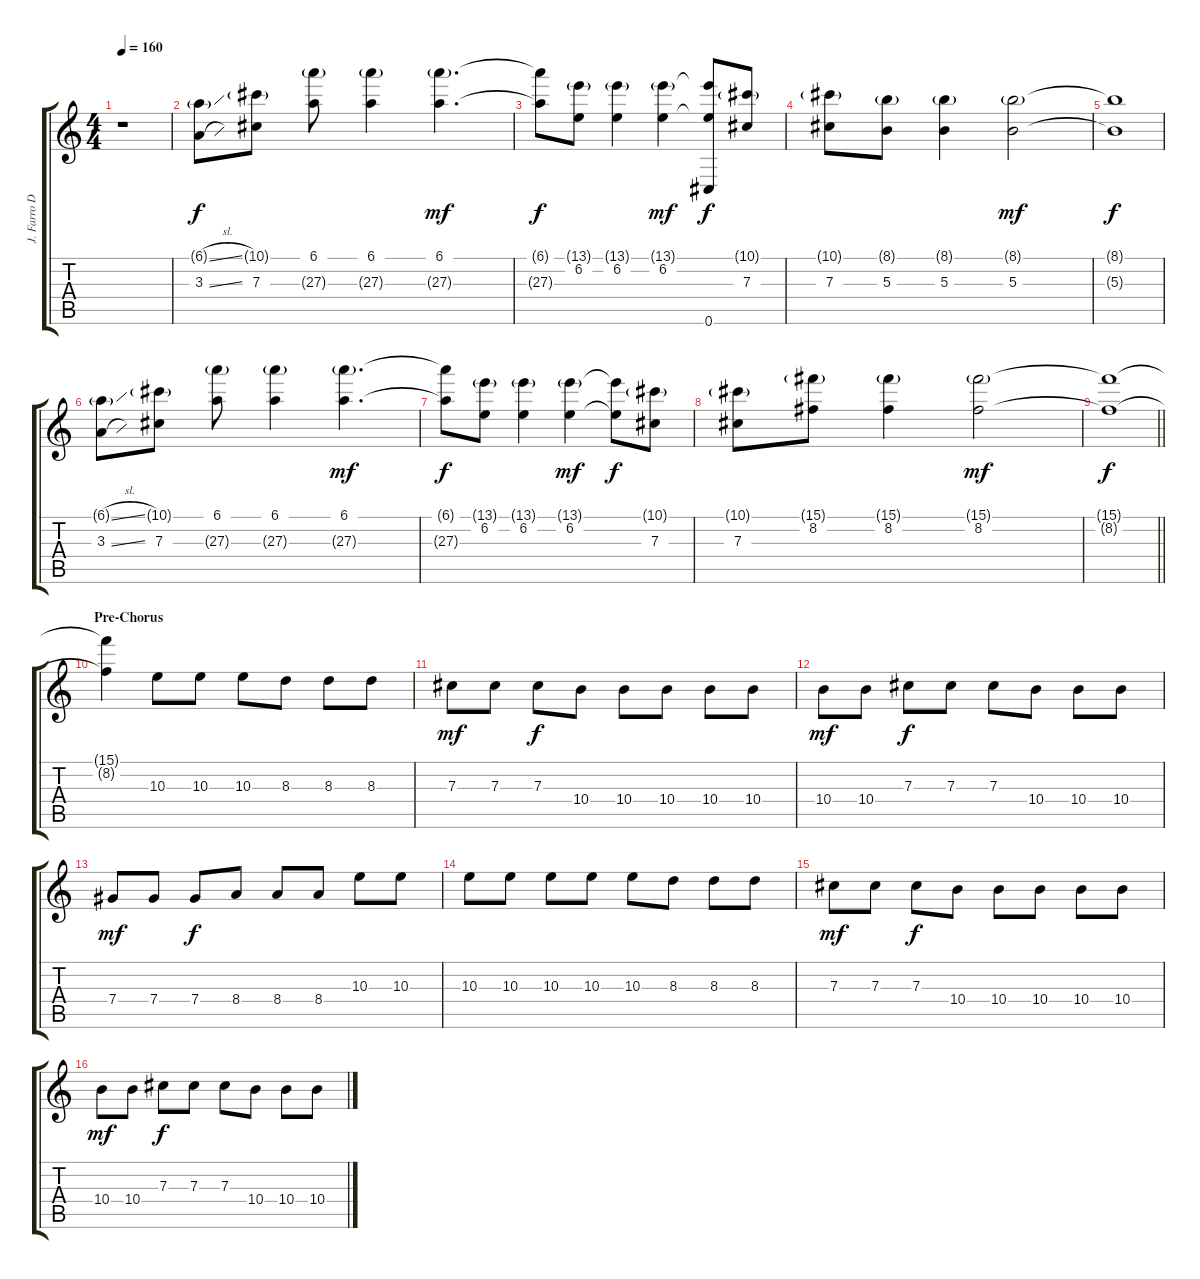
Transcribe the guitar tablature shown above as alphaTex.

\track ("J. Farro Delay" "J. Farro D") {instrument distortionguitar}
\staff {score tabs}
\tuning (Eb4 Bb3 Gb3 Db3 Ab2 Db2) {hide}
\ts (4 4)
\tempo 160
\clef g2
\ks c
r.1{dy f} |
(6.1{sl g} 3.3{sl}).8{volume 12 instrument electricguitarjazz} (10.1{g} 7.3).8 (6.1 27.3{g}).8 (6.1 27.3{g}).4 (6.1 27.3{g}).4{d dy mf} |
(6.1{t} 27.3{t}).8{dy f} (13.1{g} 6.2).8 (13.1{g} 6.2).4 (13.1{g} 6.2).4{dy mf} (13.1{t} 6.2{t} 0.6).8{dy f} (10.1{g} 7.3).8 |
(10.1{g} 7.3).8 (8.1{g} 5.3).8 (8.1{g} 5.3).4 (8.1{g} 5.3).2{dy mf} |
(8.1{t} 5.3{t}).1{dy f} |
(6.1{sl g} 3.3{sl}).8{volume 10 instrument electricguitarjazz} (10.1{g} 7.3).8 (6.1 27.3{g}).8 (6.1 27.3{g}).4 (6.1 27.3{g}).4{d dy mf} |
(6.1{t} 27.3{t}).8{dy f} (13.1{g} 6.2).8 (13.1{g} 6.2).4 (13.1{g} 6.2).4{dy mf} (13.1{t} 6.2{t}).8{dy f} (10.1{g} 7.3).8 |
(10.1{g} 7.3).8 (15.1{g} 8.2).8 (15.1{g} 8.2).4 (15.1{g} 8.2).2{dy mf} |
\barLineRight lightlight
(15.1{t} 8.2{t}).1{dy f} |
\section ("" "Pre-Chorus")
(15.1{t} 8.2{t}).4 10.3.8 10.3.8 10.3.8 8.3.8 8.3.8 8.3.8 |
7.3.8{dy mf} 7.3.8 7.3.8{dy f} 10.4.8 10.4.8 10.4.8 10.4.8 10.4.8 |
10.4.8{dy mf} 10.4.8 7.3.8{dy f} 7.3.8 7.3.8 10.4.8 10.4.8 10.4.8 |
7.4.8{dy mf} 7.4.8 7.4.8{dy f} 8.4.8 8.4.8 8.4.8 10.3.8 10.3.8 |
10.3.8 10.3.8 10.3.8 10.3.8 10.3.8 8.3.8 8.3.8 8.3.8 |
7.3.8{dy mf} 7.3.8 7.3.8{dy f} 10.4.8 10.4.8 10.4.8 10.4.8 10.4.8 |
10.4.8{dy mf} 10.4.8 7.3.8{dy f} 7.3.8 7.3.8 10.4.8 10.4.8 10.4.8
